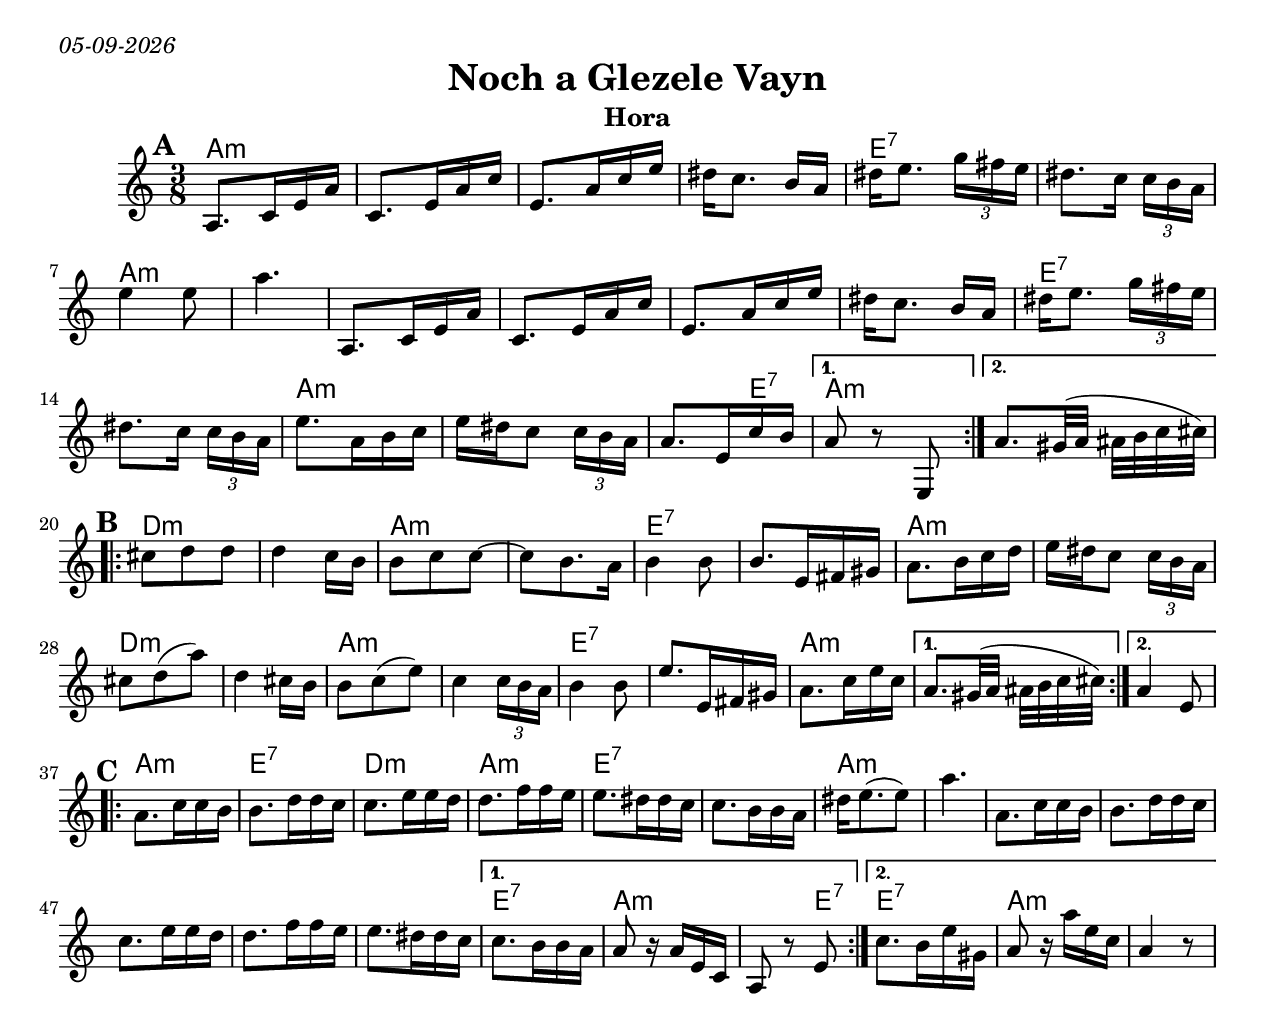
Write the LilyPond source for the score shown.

\version "2.18.0"
\include "english.ly"
\paper{
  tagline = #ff
  print-all-headers = ##t
  #(set-paper-size "letter")
}
date = #(strftime "%d-%m-%Y" (localtime (current-time)))

\markup{ \italic{ \date }  }

%\markup{ Got something to say? }

global = {
  \clef treble
  \key a \minor
  \time 3/8
  \set Score.markFormatter = #format-mark-box-alphabet
}

%#################################### Melody ########################
%melody =  \transpose c d \relative c' {  %transpose for clarinet


melody = \relative c' {
  \global
  %\partial 16*3 a16 d f   %lead in notes

  \repeat volta 2{
   \mark \default
  a8. c16 e a
  c,8. e16 a c
  e,8. a16 c e
  ds16 c8. b16 [a]
  ds16 e8. \times 2/3{g16 [fs e]}
  ds8. c16 \times 2/3{c16[ b a]}
  e'4 e8
  a4.

  a,,8. c16 e a
  c,8. e16 a c
  e,8. a16 c e
  ds16 c8. b16 [a]
  ds16 e8. \times 2/3{g16 [fs e]}
  ds8. c16 \times 2/3{c16[ b a]}

  e'8. a,16 b c
  e16 ds c8 \times 2/3 {c16 [b a]}
  a8. e16 c' b
  }
  \alternative {
    {a8 r e, }
    {a'8. gs32(a as [b c cs])  }
  }
  \break
  \repeat volta 2{
   \mark \default
   cs8 d d
   d4 c16 b
   b8 c c~
   c8 b8. a16
   b4 b8
   b8. e,16 fs gs
   a8. b16 c d
   e16 ds c8 \times 2/3 {c16 [b a]}
   cs8 d (a')
   d,4 cs16 b
   b8 c(e)
   c4 \times 2/3{c16 b a}
   b4 b8
   e8. e,16 fs gs
   a8. c16 e c


  }
   \alternative {
     {a8. gs32(a as [b c cs])  }
     { a4 e8}
   }
  \break
    \repeat volta 2{
   \mark \default
   a8. c16 c b
   b8. d16 d c
   c8. e16 e d
   d8. f16 f e

   e8. ds16 ds c
   c8. b16 b a
   ds16 e8.(e8)
   a4.
   a,8. c16 c b
   b8. d16 d c
   c8. e16 e d
   d8. f16 f e

   e8. ds16 ds c

  }
   \alternative {
     {c8. b16 b a
     a8 r16 a e c
     a8 r e'}
     {c'8. b16 e gs,
      a8 r16 a' e c
     a4 r8}
   }

}
%################################# Lyrics #####################
%\addlyrics{ \set stanza = #"1. " }
%################################# Chords #######################
harmonies = \chordmode {
  a8*12:m
  e8*6:7
  a8*18:m
  e8*6:7
  a8*8:m e8:7
  a8*6:m
  %b
  d8*6:m
  a8*6:m
  e8*6:7
  a8*6:m
  d8*6:m
  a8*6:m
  e8*6:7
  a8*9:m
  %C
  a8*3:m
  e8*3:7
  d8*3:m
  a8*3:m
  e8*6:7
  a8*21:m
  e8*3:7
  a8*5:m
  e8:7
  e8*3:7
  a8*6:m
}

\score {
  <<
    \new ChordNames {
      \set chordChanges = ##f
      \harmonies
    }
    \new Staff   \melody
  >>
  \header{
    title= "Noch a Glezele Vayn"
    subtitle=""
    composer= ""
    instrument ="Hora"
    arranger= ""
  }
  \layout{indent = 1.0\cm}
  \midi {
    \tempo 4 = 120

    % \midi { }
  }
}
%{
% more verses:
\markup{}
\markup {
  \fill-line {
    \hspace #0.1 % distance from left margin
    \column {
      \line { "1."
	\column {
	  ""
	}
      }
      \hspace #0.2 % vertical distance between verses
      \line { "2."
	\column {
	 ""
	}
      }
    }
    \hspace #0.1  % horiz. distance between columns
    \column {
      \line { "3."
	\column {
	  ""
	}
      }
      \hspace #0.2 % distance between verses
      \line { "4."
	\column {
	 ""
	}
      }
    }
    \hspace #0.1 % distance to right margin
  }
}

%}
